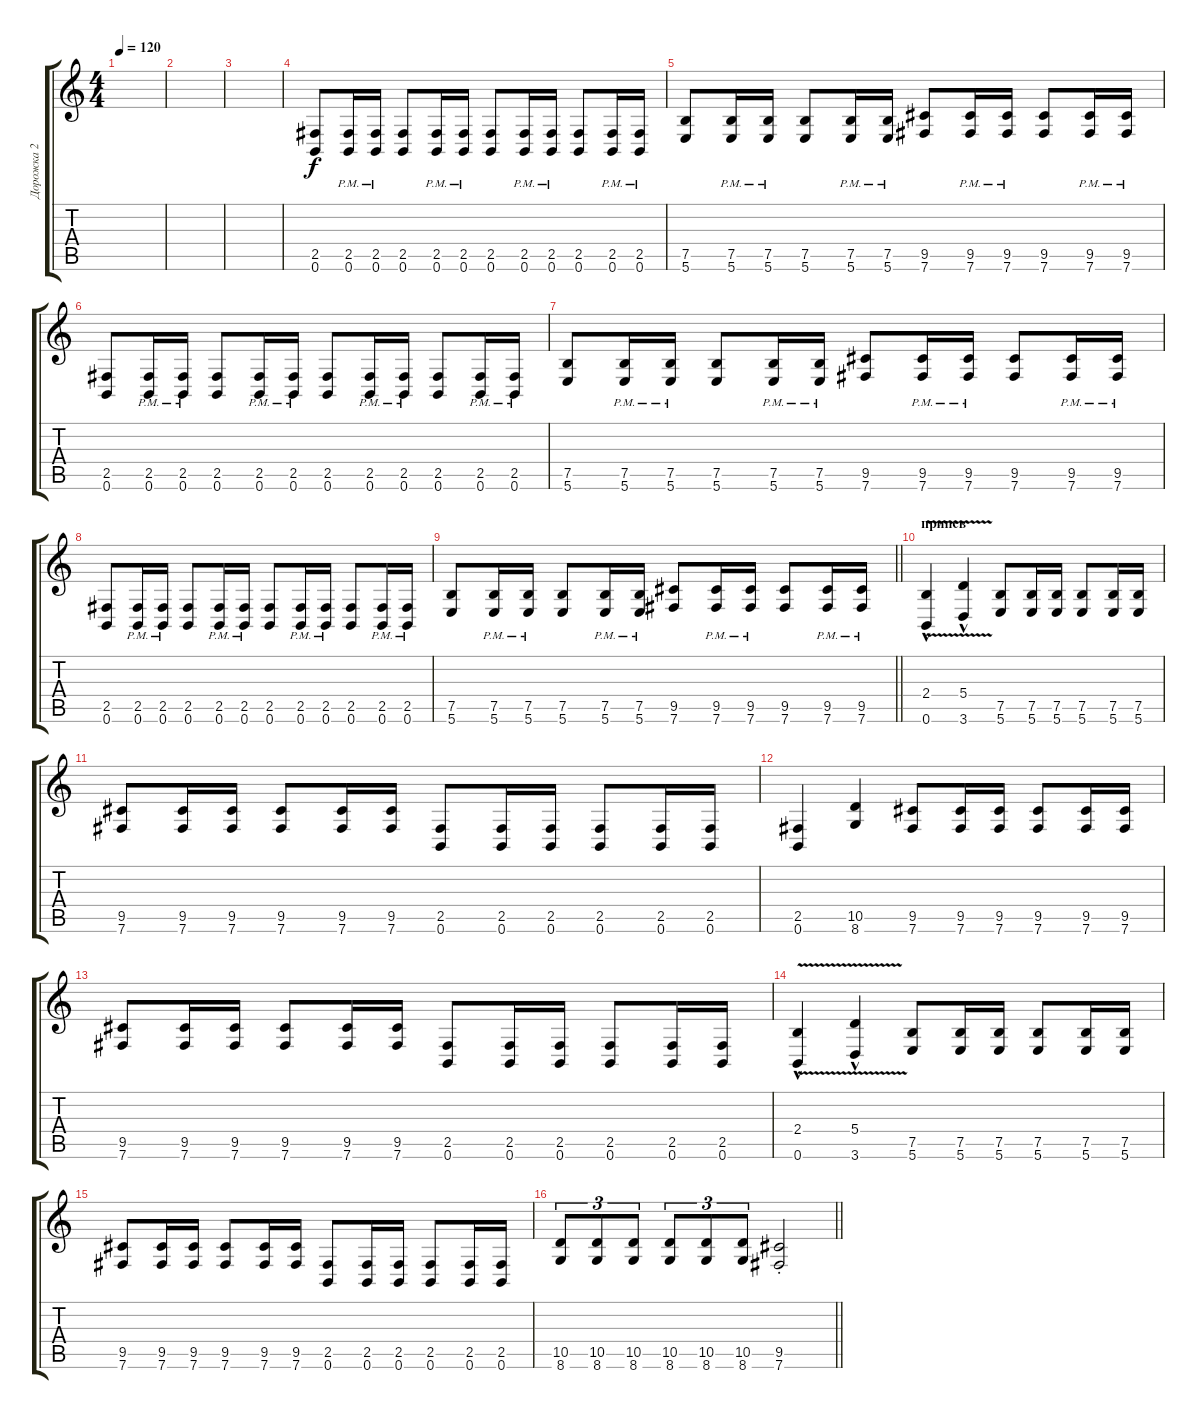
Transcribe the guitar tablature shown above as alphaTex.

\track ("Дорожка 2" "Дорожка 2") {instrument overdrivenguitar}
\staff {score tabs}
\tuning (B3 Gb3 D3 A2 E2 B1) {hide}
\ts (4 4)
\tempo 120
\clef g2
\ks c
|
|
|
(2.5 0.6).8 (2.5{pm} 0.6{pm}).16 (2.5{pm} 0.6{pm}).16 (2.5 0.6).8 (2.5{pm} 0.6{pm}).16 (2.5{pm} 0.6{pm}).16 (2.5 0.6).8 (2.5{pm} 0.6{pm}).16 (2.5{pm} 0.6{pm}).16 (2.5 0.6).8 (2.5{pm} 0.6{pm}).16 (2.5{pm} 0.6{pm}).16 |
(7.5 5.6).8 (7.5{pm} 5.6{pm}).16 (7.5{pm} 5.6{pm}).16 (7.5 5.6).8 (7.5{pm} 5.6{pm}).16 (7.5{pm} 5.6{pm}).16 (9.5 7.6).8 (9.5{pm} 7.6{pm}).16 (9.5{pm} 7.6{pm}).16 (9.5 7.6).8 (9.5{pm} 7.6{pm}).16 (9.5{pm} 7.6{pm}).16 |
(2.5 0.6).8 (2.5{pm} 0.6{pm}).16 (2.5{pm} 0.6{pm}).16 (2.5 0.6).8 (2.5{pm} 0.6{pm}).16 (2.5{pm} 0.6{pm}).16 (2.5 0.6).8 (2.5{pm} 0.6{pm}).16 (2.5{pm} 0.6{pm}).16 (2.5 0.6).8 (2.5{pm} 0.6{pm}).16 (2.5{pm} 0.6{pm}).16 |
(7.5 5.6).8 (7.5{pm} 5.6{pm}).16 (7.5{pm} 5.6{pm}).16 (7.5 5.6).8 (7.5{pm} 5.6{pm}).16 (7.5{pm} 5.6{pm}).16 (9.5 7.6).8 (9.5{pm} 7.6{pm}).16 (9.5{pm} 7.6{pm}).16 (9.5 7.6).8 (9.5{pm} 7.6{pm}).16 (9.5{pm} 7.6{pm}).16 |
(2.5 0.6).8 (2.5{pm} 0.6{pm}).16 (2.5{pm} 0.6{pm}).16 (2.5 0.6).8 (2.5{pm} 0.6{pm}).16 (2.5{pm} 0.6{pm}).16 (2.5 0.6).8 (2.5{pm} 0.6{pm}).16 (2.5{pm} 0.6{pm}).16 (2.5 0.6).8 (2.5{pm} 0.6{pm}).16 (2.5{pm} 0.6{pm}).16 |
\barLineRight lightlight
(7.5 5.6).8 (7.5{pm} 5.6{pm}).16 (7.5{pm} 5.6{pm}).16 (7.5 5.6).8 (7.5{pm} 5.6{pm}).16 (7.5{pm} 5.6{pm}).16 (9.5 7.6).8 (9.5{pm} 7.6{pm}).16 (9.5{pm} 7.6{pm}).16 (9.5 7.6).8 (9.5{pm} 7.6{pm}).16 (9.5{pm} 7.6{pm}).16 |
\section ("" "припев")
(2.4{v hac} 0.6{hac}).4 (5.4{v hac} 3.6{hac}).4 (7.5 5.6).8 (7.5 5.6).16 (7.5 5.6).16 (7.5 5.6).8 (7.5 5.6).16 (7.5 5.6).16 |
(9.5 7.6).8 (9.5 7.6).16 (9.5 7.6).16 (9.5 7.6).8 (9.5 7.6).16 (9.5 7.6).16 (2.5 0.6).8 (2.5 0.6).16 (2.5 0.6).16 (2.5 0.6).8 (2.5 0.6).16 (2.5 0.6).16 |
(2.5 0.6).4 (10.5 8.6).4 (9.5 7.6).8 (9.5 7.6).16 (9.5 7.6).16 (9.5 7.6).8 (9.5 7.6).16 (9.5 7.6).16 |
(9.5 7.6).8 (9.5 7.6).16 (9.5 7.6).16 (9.5 7.6).8 (9.5 7.6).16 (9.5 7.6).16 (2.5 0.6).8 (2.5 0.6).16 (2.5 0.6).16 (2.5 0.6).8 (2.5 0.6).16 (2.5 0.6).16 |
(2.4{v hac} 0.6{hac}).4 (5.4{v hac} 3.6{hac}).4 (7.5 5.6).8 (7.5 5.6).16 (7.5 5.6).16 (7.5 5.6).8 (7.5 5.6).16 (7.5 5.6).16 |
(9.5 7.6).8 (9.5 7.6).16 (9.5 7.6).16 (9.5 7.6).8 (9.5 7.6).16 (9.5 7.6).16 (2.5 0.6).8 (2.5 0.6).16 (2.5 0.6).16 (2.5 0.6).8 (2.5 0.6).16 (2.5 0.6).16 |
\barLineRight lightlight
(10.5 8.6).8{tu (3 2)} (10.5 8.6).8{tu (3 2)} (10.5 8.6).8{tu (3 2)} (10.5 8.6).8{tu (3 2)} (10.5 8.6).8{tu (3 2)} (10.5 8.6).8{tu (3 2)} (9.5{st} 7.6{st}).2
